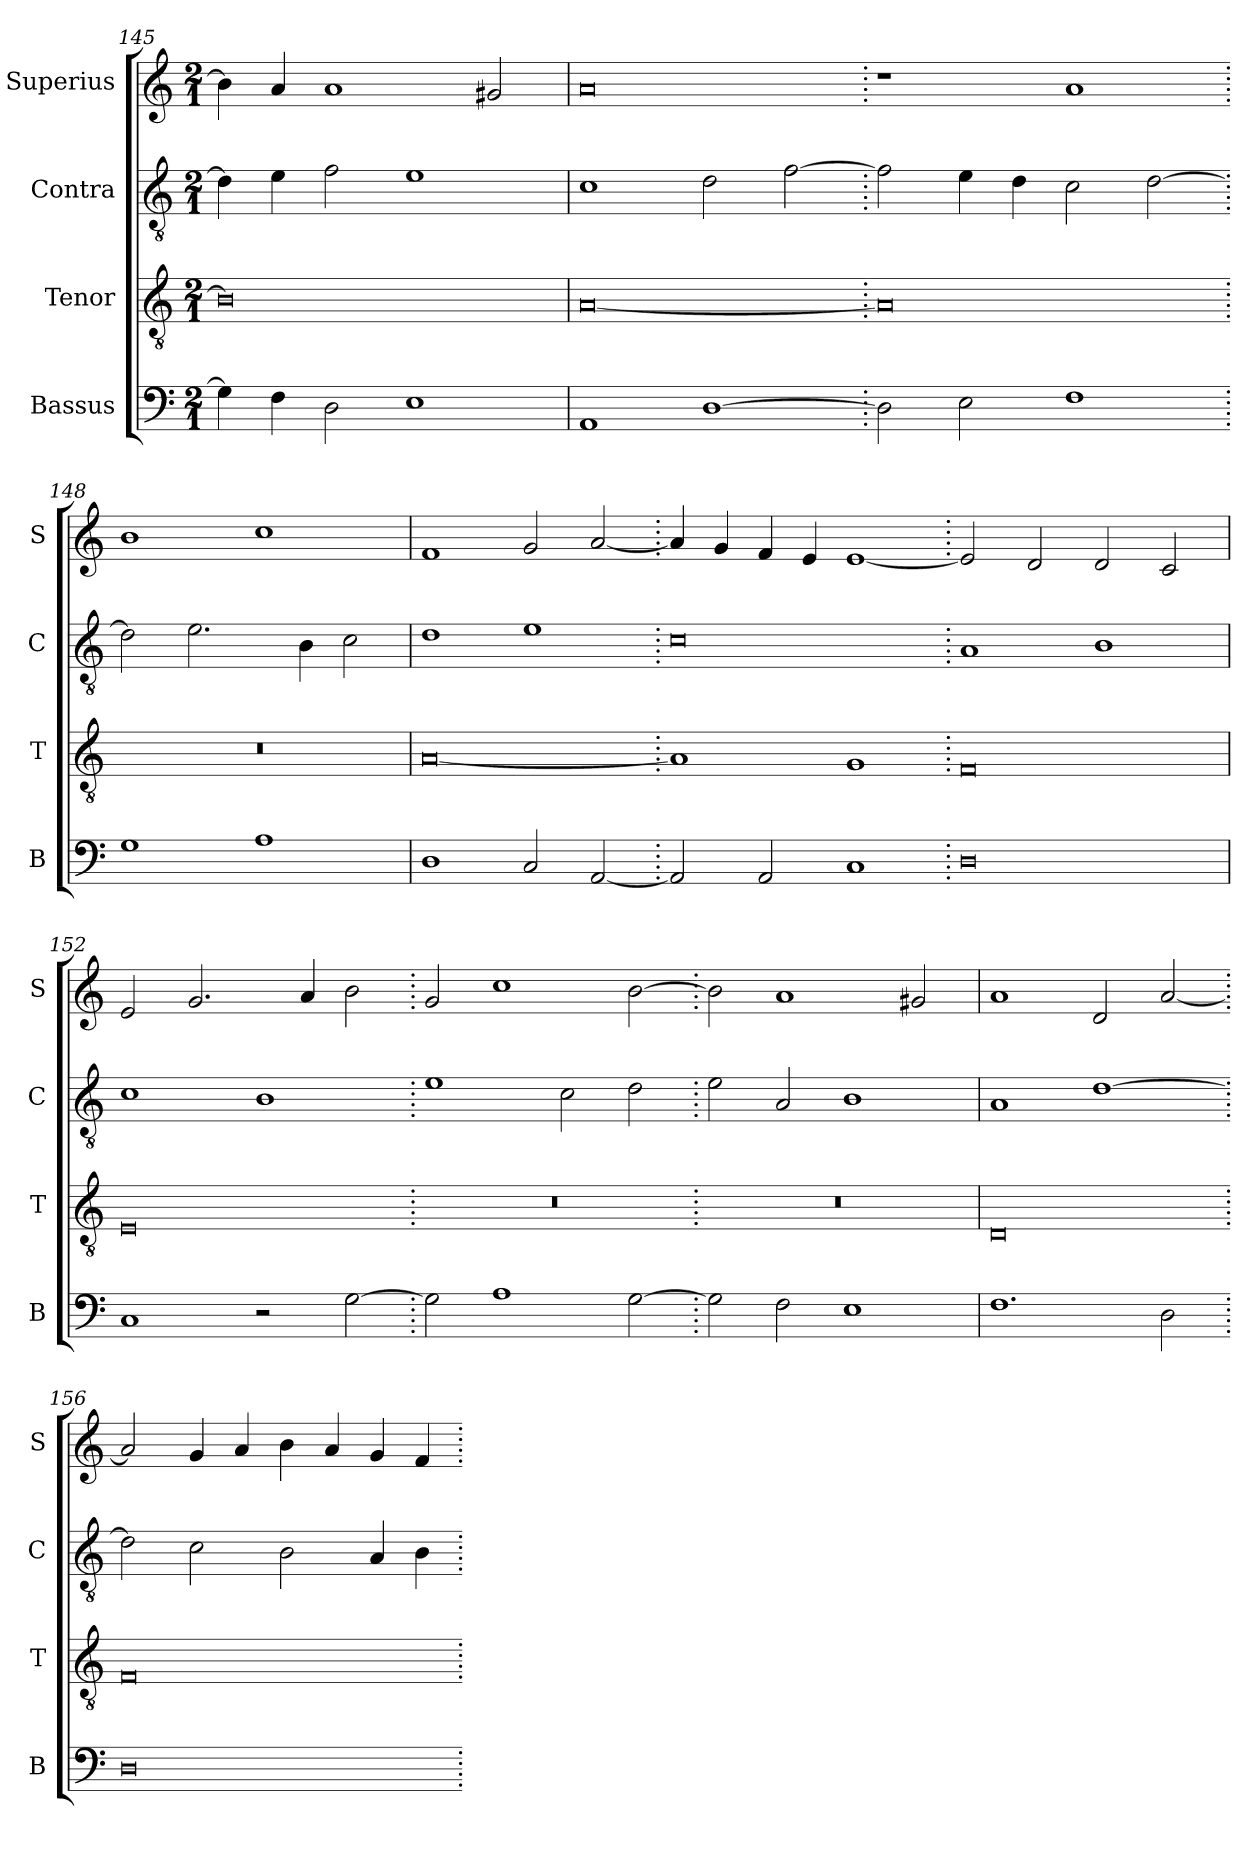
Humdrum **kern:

**kern	**kern	**kern	**kern
*part4	*part3	*part2	*part1
*staff4	*staff3	*staff2	*staff1
*I"Bassus	*I"Tenor	*I"Contra	*I"Superius
*I'B	*I'T	*I'C	*I'S
*clefF4	*clefGv2	*clefGv2	*clefG2
*k[]	*k[]	*k[]	*k[]
*M2/1	*M2/1	*M2/1	*M2/1
=145	=145	=145	=145
4G\]	0B]	4d\]	4b\]
4F\	.	4e\	4a/
2D\	.	2f\	1a
1E	.	1e	.
.	.	.	2g#X/
=146	=146	=146	=146
1AA	[0A	1c	0a
[1D	.	2d\	.
.	.	[2f\	.
=147.	=147.	=147.	=147.
2D\]	0A]	2f\]	1r
2E\	.	4e\	.
.	.	4d\	.
1F	.	2c\	1a
.	.	[2d\	.
=148.	=148.	=148.	=148.
1G	0r	2d\]	1b
.	.	2.e\	.
1A	.	.	1cc
.	.	4B\	.
.	.	2c\	.
=149	=149	=149	=149
1D	[0A	1d	1f
2C/	.	1e	2g/
[2AA/	.	.	[2a/
=150.	=150.	=150.	=150.
2AA/]	1A]	0c	4a/]
.	.	.	4g/
2AA/	.	.	4f/
.	.	.	4e/
1C	1G	.	[1e
=151.	=151.	=151.	=151.
0D	0F	1A	2e/]
.	.	.	2d/
.	.	1B	2d/
.	.	.	2c/
=152	=152	=152	=152
1C	0E	1c	2e/
.	.	.	2.g/
2r	.	1B	.
.	.	.	4a/
[2G\	.	.	2b\
=153.	=153.	=153.	=153.
2G\]	0r	1e	2g/
1A	.	.	1cc
.	.	2c\	.
[2G\	.	2d\	[2b\
=154.	=154.	=154.	=154.
2G\]	0r	2e\	2b\]
2F\	.	2A/	1a
1E	.	1B	.
.	.	.	2g#X/
=155	=155	=155	=155
1.F	0D	1A	1a
.	.	[1d	2d/
2D\	.	.	[2a/
=156.	=156.	=156.	=156.
0D	0F	2d\]	2a/]
.	.	2c\	4g/
.	.	.	4a/
.	.	2B\	4b\
.	.	.	4a/
.	.	4A/	4g/
.	.	4B\	4f/
=.	=.	=.	=.
*-	*-	*-	*-
